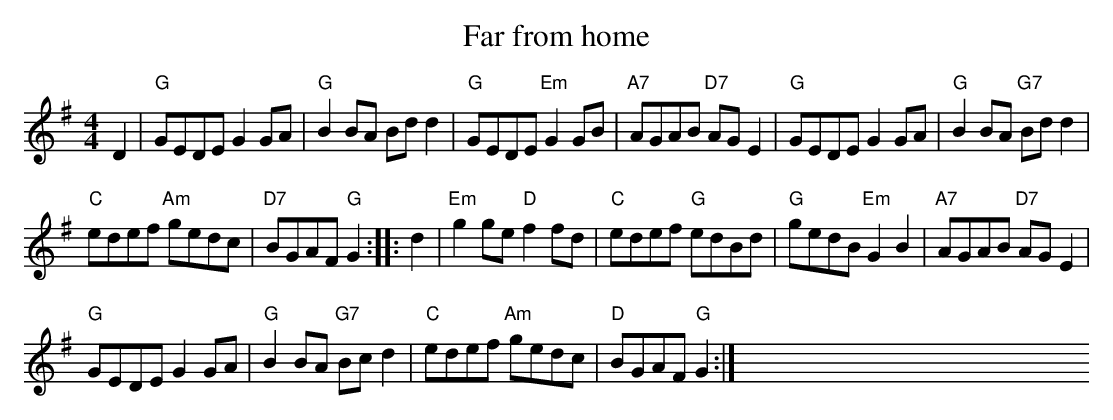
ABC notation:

X:1
T:Far from home
M:4/4
L:1/8
K:G
D2 | "G"GEDE G2 GA | "G"B2 BA Bd d2 | "G"GEDE "Em"G2 GB | "A7"AGAB "D7"AG E2 |\
"G"GEDE G2 GA | "G"B2 BA "G7"Bd d2 |
 "C"edef "Am"gedc | "D7"BGAF "G"G2 ::\
d2 | "Em"g2 ge "D"f2 fd | "C"edef "G"edBd | "G"gedB "Em"G2 B2 | "A7"AGAB "D7"AG E2 |
"G"GEDE G2 GA | "G"B2 BA "G7"Bc d2 | "C"edef "Am"gedc | "D"BGAF "G"G2 :|\
 xxxx xxxx [] xxxx xxxx []
